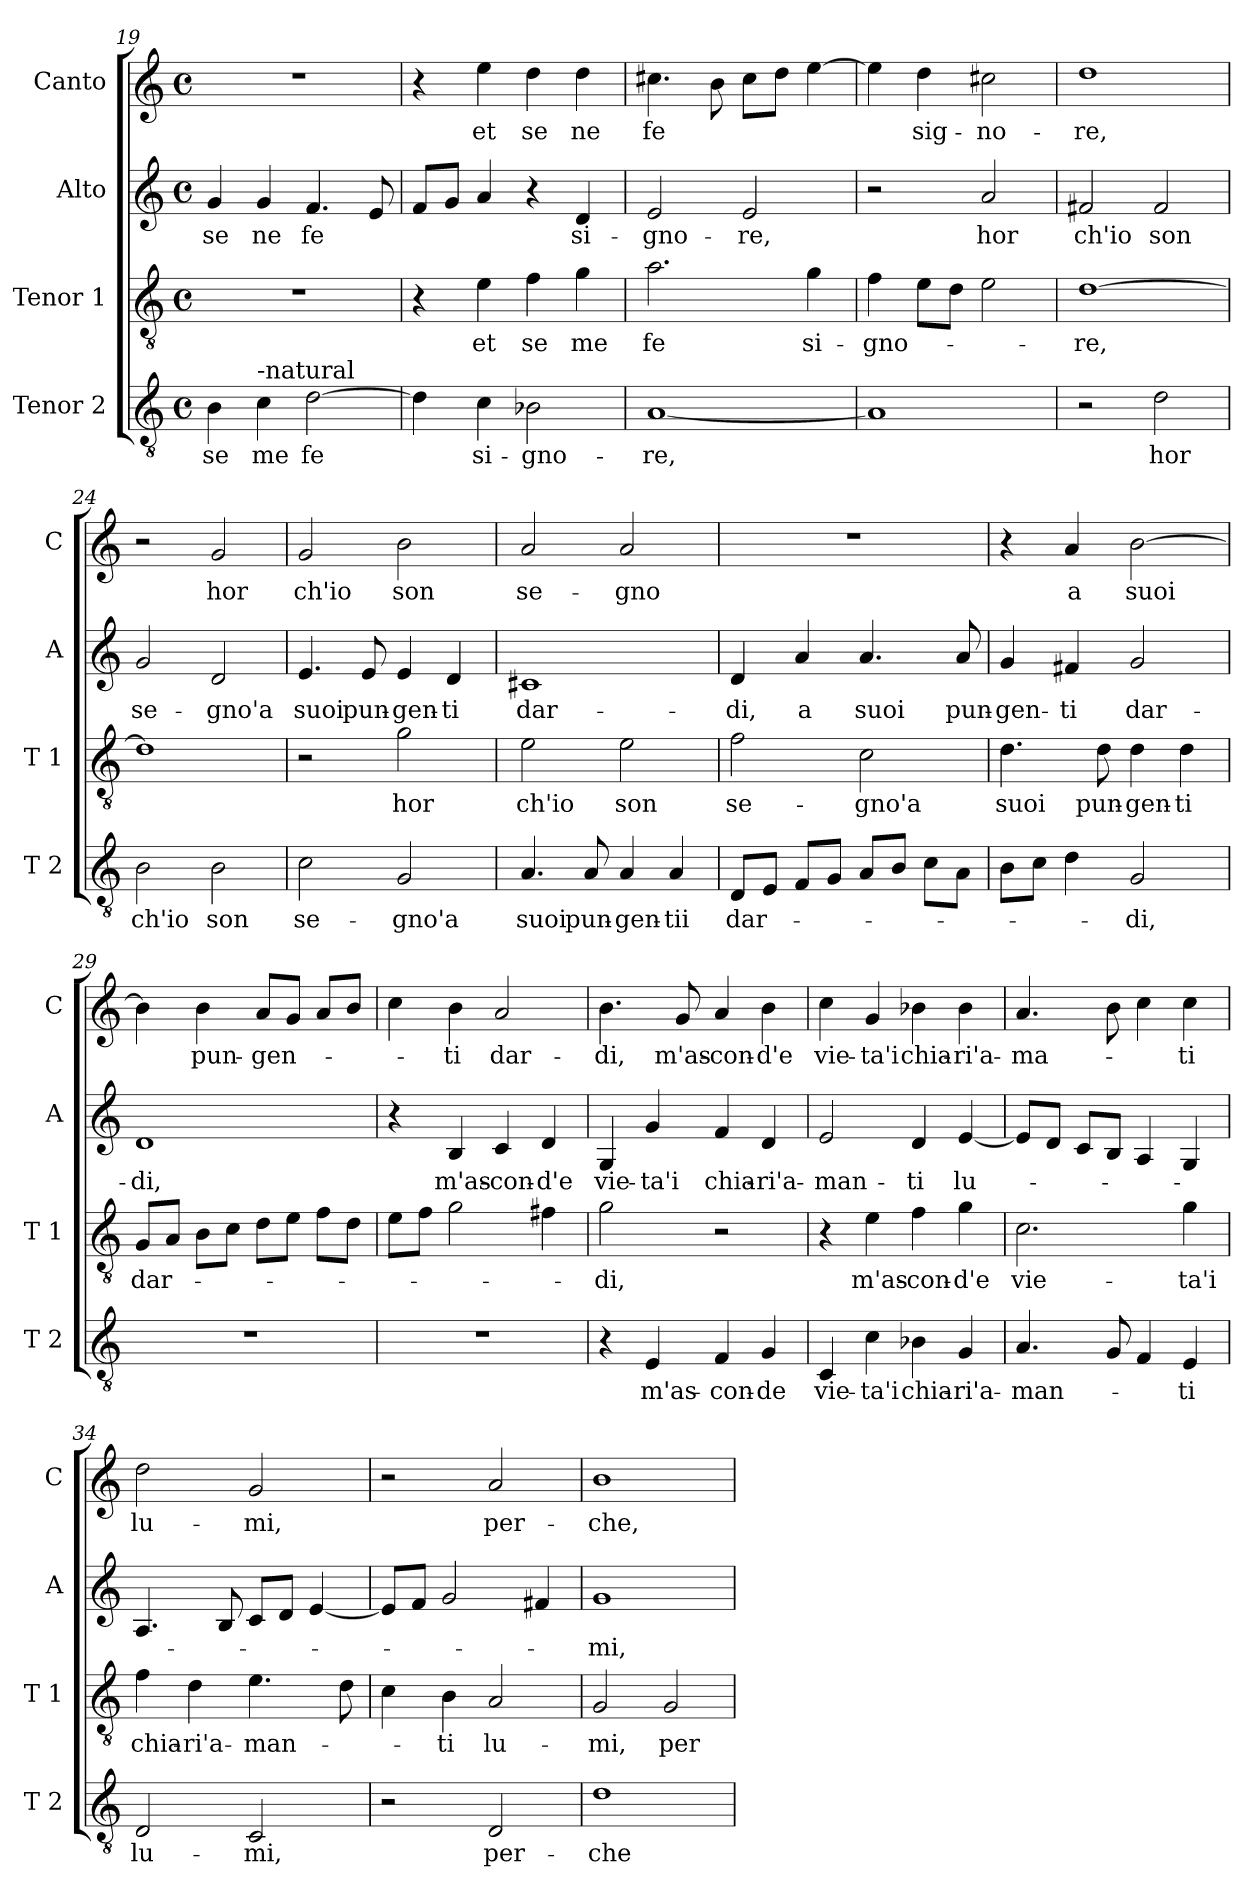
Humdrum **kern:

**kern	**text	**kern	**text	**kern	**text	**kern	**text
*part4	*part4	*part3	*part3	*part2	*part2	*part1	*part1
*staff4	*staff4	*staff3	*staff3	*staff2	*staff2	*staff1	*staff1
*I"Tenor 2	*	*I"Tenor 1	*	*I"Alto	*	*I"Canto	*
*I'T 2	*	*I'T 1	*	*I'A	*	*I'C	*
*clefGv2	*	*clefGv2	*	*clefG2	*	*clefG2	*
*k[]	*	*k[]	*	*k[]	*	*k[]	*
*C:	*	*C:	*	*C:	*	*C:	*
*M4/4	*	*M4/4	*	*M4/4	*	*M4/4	*
*met(c)	*	*met(c)	*	*met(c)	*	*met(c)	*
=19	=19	=19	=19	=19	=19	=19	=19
!	!LO:LY:b	!	!	!	!LO:LY:b	!	!
4B\	se	1r	.	4g/	se	1r	.
!LO:TX:a:t=-natural	!	!	!	!	!	!	!
!	!LO:LY:b	!	!	!	!LO:LY:b	!	!
4c\	me	.	.	4g/	ne	.	.
!	!LO:LY:b	!	!	!	!LO:LY:b	!	!
[2d\	fe	.	.	4.f/	fe	.	.
.	.	.	.	8e/	.	.	.
=20	=20	=20	=20	=20	=20	=20	=20
4d\]	.	4r	.	8f/L	.	4r	.
.	.	.	.	8g/J	.	.	.
!	!LO:LY:b	!	!LO:LY:b	!	!	!	!LO:LY:b
4c\	si-	4e\	et	4a/	.	4ee\	et
!	!LO:LY:b	!	!LO:LY:b	!	!	!	!LO:LY:b
2B-X\	-gno-	4f\	se	4r	.	4dd\	se
!	!	!	!LO:LY:b	!	!LO:LY:b	!	!LO:LY:b
.	.	4g\	me	4d/	si-	4dd\	ne
=21	=21	=21	=21	=21	=21	=21	=21
!	!LO:LY:b	!	!LO:LY:b	!	!LO:LY:b	!	!LO:LY:b
[1A	-re,	2.a\	fe	2e/	-gno-	4.cc#X\	fe
.	.	.	.	.	.	8b\	.
!	!	!	!	!	!LO:LY:b	!	!
.	.	.	.	2e/	-re,	8cc#\L	.
.	.	.	.	.	.	8dd\J	.
!	!	!	!LO:LY:b	!	!	!	!
.	.	4g\	si-	.	.	[4ee\	.
=22	=22	=22	=22	=22	=22	=22	=22
!	!	!	!LO:LY:b	!	!	!	!
1A]	.	4f\	-gno-	2r	.	4ee\]	.
!	!	!	!	!	!	!	!LO:LY:b
.	.	8e\L	.	.	.	4dd\	sig-
.	.	8d\J	.	.	.	.	.
!	!	!	!	!	!LO:LY:b	!	!LO:LY:b
.	.	2e\	.	2a/	hor	2cc#X\	-no-
=23	=23	=23	=23	=23	=23	=23	=23
!	!	!	!LO:LY:b	!	!LO:LY:b	!	!LO:LY:b
2r	.	[1d	-re,	2f#X/	ch'io	1dd	-re,
!	!LO:LY:b	!	!	!	!LO:LY:b	!	!
2d\	hor	.	.	2f#/	son	.	.
!!LO:LB:g=z
=24	=24	=24	=24	=24	=24	=24	=24
!	!LO:LY:b	!	!	!	!LO:LY:b	!	!
2B\	ch'io	1d]	.	2g/	se-	2r	.
!	!LO:LY:b	!	!	!	!LO:LY:b	!	!LO:LY:b
2B\	son	.	.	2d/	-gno'a	2g/	hor
=25	=25	=25	=25	=25	=25	=25	=25
!	!LO:LY:b	!	!	!	!LO:LY:b	!	!LO:LY:b
2c\	se-	2r	.	4.e/	suoi	2g/	ch'io
!	!	!	!	!	!LO:LY:b	!	!
.	.	.	.	8e/	pun-	.	.
!	!LO:LY:b	!	!LO:LY:b	!	!LO:LY:b	!	!LO:LY:b
2G/	-gno'a	2g\	hor	4e/	-gen-	2b\	son
!	!	!	!	!	!LO:LY:b	!	!
.	.	.	.	4d/	-ti	.	.
=26	=26	=26	=26	=26	=26	=26	=26
!	!LO:LY:b	!	!LO:LY:b	!	!LO:LY:b	!	!LO:LY:b
4.A/	suoi	2e\	ch'io	1c#X	dar-	2a/	se-
!	!LO:LY:b	!	!	!	!	!	!
8A/	pun-	.	.	.	.	.	.
!	!LO:LY:b	!	!LO:LY:b	!	!	!	!LO:LY:b
4A/	-gen-	2e\	son	.	.	2a/	-gno
!	!LO:LY:b	!	!	!	!	!	!
4A/	-tii	.	.	.	.	.	.
=27	=27	=27	=27	=27	=27	=27	=27
!	!LO:LY:b	!	!LO:LY:b	!	!LO:LY:b	!	!
8D/L	dar-	2f\	se-	4d/	-di,	1r	.
8E/J	.	.	.	.	.	.	.
!	!	!	!	!	!LO:LY:b	!	!
8F/L	.	.	.	4a/	a	.	.
8G/J	.	.	.	.	.	.	.
!	!	!	!LO:LY:b	!	!LO:LY:b	!	!
8A/L	.	2c\	-gno'a	4.a/	suoi	.	.
8B/J	.	.	.	.	.	.	.
8c\L	.	.	.	.	.	.	.
!	!	!	!	!	!LO:LY:b	!	!
8A\J	.	.	.	8a/	pun-	.	.
=28	=28	=28	=28	=28	=28	=28	=28
!	!	!	!LO:LY:b	!	!LO:LY:b	!	!
8B\L	.	4.d\	suoi	4g/	-gen-	4r	.
8c\J	.	.	.	.	.	.	.
!	!	!	!	!	!LO:LY:b	!	!LO:LY:b
4d\	.	.	.	4f#X/	-ti	4a/	a
!	!	!	!LO:LY:b	!	!	!	!
.	.	8d\	pun-	.	.	.	.
!	!LO:LY:b	!	!LO:LY:b	!	!LO:LY:b	!	!LO:LY:b
2G/	-di,	4d\	-gen-	2g/	dar-	[2b\	suoi
!	!	!	!LO:LY:b	!	!	!	!
.	.	4d\	-ti	.	.	.	.
!!LO:LB:g=z
=29	=29	=29	=29	=29	=29	=29	=29
!	!	!	!LO:LY:b	!	!LO:LY:b	!	!
1r	.	8G/L	dar-	1d	-di,	4b\]	.
.	.	8A/J	.	.	.	.	.
!	!	!	!	!	!	!	!LO:LY:b
.	.	8B\L	.	.	.	4b\	pun-
.	.	8c\J	.	.	.	.	.
!	!	!	!	!	!	!	!LO:LY:b
.	.	8d\L	.	.	.	8a/L	-gen-
.	.	8e\J	.	.	.	8g/J	.
.	.	8f\L	.	.	.	8a/L	.
.	.	8d\J	.	.	.	8b/J	.
=30	=30	=30	=30	=30	=30	=30	=30
1r	.	8e\L	.	4r	.	4cc\	.
.	.	8f\J	.	.	.	.	.
!	!	!	!	!	!LO:LY:b	!	!LO:LY:b
.	.	2g\	.	4B/	m'as-	4b\	-ti
!	!	!	!	!	!LO:LY:b	!	!LO:LY:b
.	.	.	.	4c/	-con-	2a/	dar-
!	!	!	!	!	!LO:LY:b	!	!
.	.	4f#X\	.	4d/	-d'e	.	.
=31	=31	=31	=31	=31	=31	=31	=31
!	!	!	!LO:LY:b	!	!LO:LY:b	!	!LO:LY:b
4r	.	2g\	-di,	4G/	vie-	4.b\	-di,
!	!LO:LY:b	!	!	!	!LO:LY:b	!	!
4E/	m'as-	.	.	4g/	-ta'i	.	.
!	!	!	!	!	!	!	!LO:LY:b
.	.	.	.	.	.	8g/	m'as-
!	!LO:LY:b	!	!	!	!LO:LY:b	!	!LO:LY:b
4F/	-con-	2r	.	4f/	chia-	4a/	-con-
!	!LO:LY:b	!	!	!	!LO:LY:b	!	!LO:LY:b
4G/	-de	.	.	4d/	-ri'a-	4b\	-d'e
=32	=32	=32	=32	=32	=32	=32	=32
!	!LO:LY:b	!	!	!	!LO:LY:b	!	!LO:LY:b
4C/	vie-	4r	.	2e/	-man-	4cc\	vie-
!	!LO:LY:b	!	!LO:LY:b	!	!	!	!LO:LY:b
4c\	-ta'i	4e\	m'as-	.	.	4g/	-ta'i
!	!LO:LY:b	!	!LO:LY:b	!	!LO:LY:b	!	!LO:LY:b
4B-X\	chia-	4f\	-con-	4d/	-ti	4b-X\	chia-
!	!LO:LY:b	!	!LO:LY:b	!	!LO:LY:b	!	!LO:LY:b
4G/	-ri'a-	4g\	-d'e	[4e/	lu-	4b-\	-ri'a-
=33	=33	=33	=33	=33	=33	=33	=33
!	!LO:LY:b	!	!LO:LY:b	!	!	!	!LO:LY:b
4.A/	-man-	2.c\	vie-	8e/L]	.	4.a/	-ma-
.	.	.	.	8d/J	.	.	.
.	.	.	.	8c/L	.	.	.
8G/	.	.	.	8B/J	.	8b\	.
4F/	.	.	.	4A/	.	4cc\	.
!	!LO:LY:b	!	!LO:LY:b	!	!	!	!LO:LY:b
4E/	-ti	4g\	-ta'i	4G/	.	4cc\	-ti
!!LO:PB:g=z
=34	=34	=34	=34	=34	=34	=34	=34
!	!LO:LY:b	!	!LO:LY:b	!	!	!	!LO:LY:b
2D/	lu-	4f\	chia-	4.A/	.	2dd\	lu-
!	!	!	!LO:LY:b	!	!	!	!
.	.	4d\	-ri'a-	.	.	.	.
.	.	.	.	8B/	.	.	.
!	!LO:LY:b	!	!LO:LY:b	!	!	!	!LO:LY:b
2C/	-mi,	4.e\	-man-	8c/L	.	2g/	-mi,
.	.	.	.	8d/J	.	.	.
.	.	.	.	[4e/	.	.	.
.	.	8d\	.	.	.	.	.
=35	=35	=35	=35	=35	=35	=35	=35
2r	.	4c\	.	8e/L]	.	2r	.
.	.	.	.	8f/J	.	.	.
!	!	!	!LO:LY:b	!	!	!	!
.	.	4B\	-ti	2g/	.	.	.
!	!LO:LY:b	!	!LO:LY:b	!	!	!	!LO:LY:b
2D/	per-	2A/	lu-	.	.	2a/	per-
.	.	.	.	4f#X/	.	.	.
=36	=36	=36	=36	=36	=36	=36	=36
!	!LO:LY:b	!	!LO:LY:b	!	!LO:LY:b	!	!LO:LY:b
1d	-che	2G/	-mi,	1g	-mi,	1b	-che,
!	!	!	!LO:LY:b	!	!	!	!
.	.	2G/	per-	.	.	.	.
=	=	=	=	=	=	=	=
*-	*-	*-	*-	*-	*-	*-	*-
